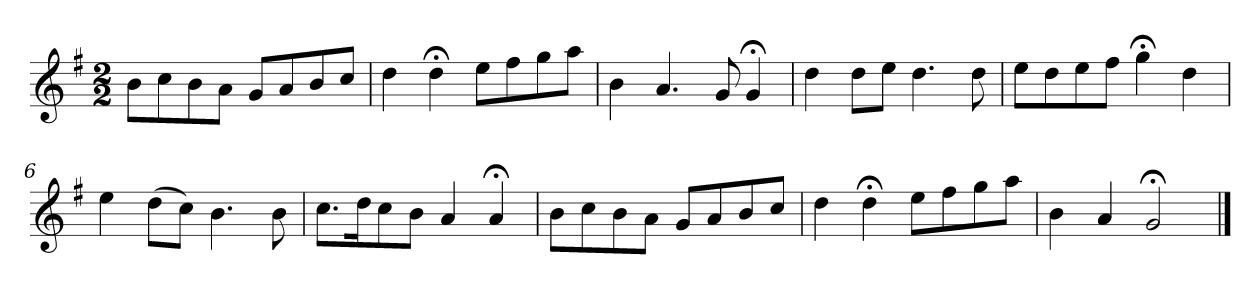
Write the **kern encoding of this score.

**kern
*part1
*staff1
*k[f#]
*G:
*M2/2
*MM120
=1
8bL
8cc
8b
8aJ
8gL
8a
8b
8ccJ
=2
4dd
4dd;<
8eeL
8ff#
8gg
8aaJ
=3
4b
4.a
8g
4g;<
=4
4dd
8ddL
8eeJ
4.dd
8dd
=5
8eeL
8dd
8ee
8ff#J
4gg;<
4dd
=6
4ee
(8ddL
8ccJ)
4.b
8b
=7
8.ccL
16ddK
8cc
8bJ
4a
4a;<
=8
8bL
8cc
8b
8aJ
8gL
8a
8b
8ccJ
=9
4dd
4dd;<
8eeL
8ff#
8gg
8aaJ
=10
4b
4a
2g;<
==
*-
